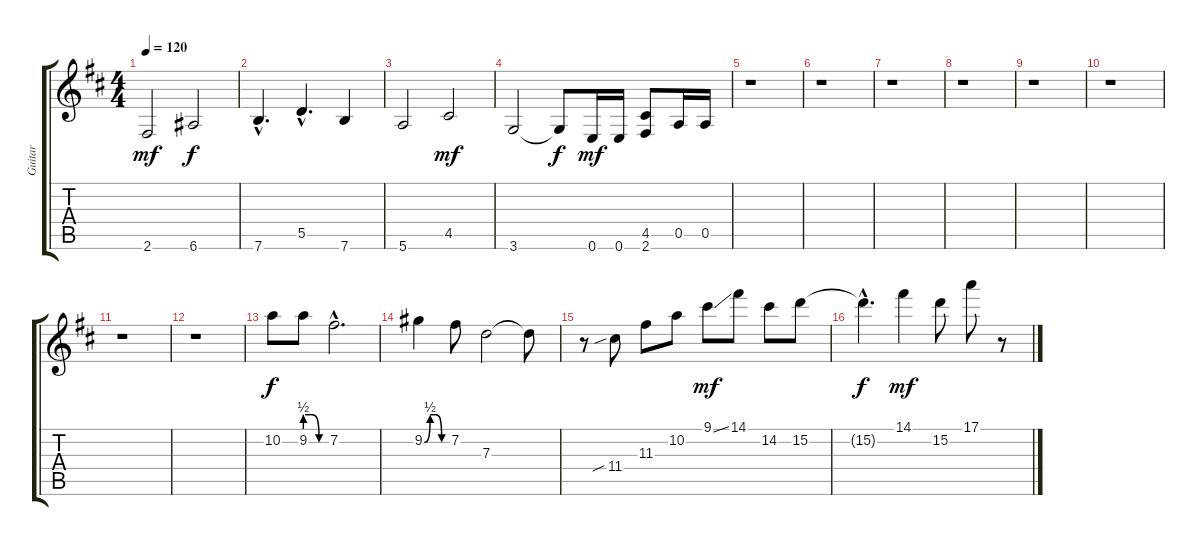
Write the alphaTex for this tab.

\track ("Guitar" "Guitar") {instrument overdrivenguitar}
\staff {score tabs}
\tuning (E4 B3 G3 D3 A2 E2) {hide}
\ts (4 4)
\tempo 120
\clef g2
\ks bminor
2.6.2{dy mf} 6.6.2{dy f} |
7.6{hac}.4{d} 5.5{hac}.4{d} 7.6.4 |
5.6.2 4.5.2{dy mf} |
3.6.2 3.6{t}.8{dy f} 0.6.16{dy mf} 0.6.16 (4.5 2.6).8 0.5.16 0.5.16 |
r.1 |
r.1 |
r.1 |
r.1 |
r.1 |
r.1 |
r.1 |
r.1 |
10.2.8{dy f} 9.2{be (custom 0 2 20 2 40 0 60 0)}.8 7.2{hac}.2{d} |
9.2{be (custom 0 0 15 2 30 2 45 0 60 0)}.4 7.2.8 7.3.2 7.3{t}.8 |
r.8 11.4{sib}.8 11.3.8 10.2.8 9.1{ss}.8{dy mf} 14.1.8 14.2.8 15.2.8 |
15.2{hac t}.4{d dy f} 14.1.4{dy mf} 15.2.8 17.1.8 r.8
